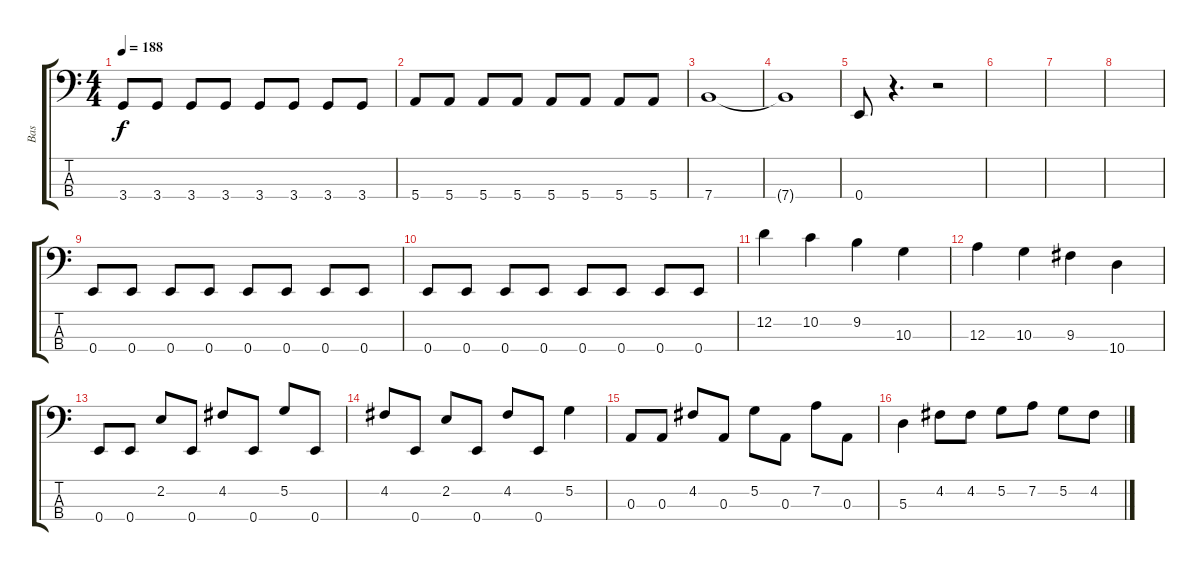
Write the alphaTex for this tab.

\track ("Bas" "Bas") {instrument electricbassfinger}
\staff {score tabs}
\tuning (G2 D2 A1 E1) {hide}
\ts (4 4)
\tempo 188
\clef f4
\ks c
3.4.8{dy f} 3.4.8 3.4.8 3.4.8 3.4.8 3.4.8 3.4.8 3.4.8 |
5.4.8 5.4.8 5.4.8 5.4.8 5.4.8 5.4.8 5.4.8 5.4.8 |
7.4.1 |
7.4{t}.1 |
0.4.8 r.4{d} r.2 |
|
|
|
0.4.8 0.4.8 0.4.8 0.4.8 0.4.8 0.4.8 0.4.8 0.4.8 |
0.4.8 0.4.8 0.4.8 0.4.8 0.4.8 0.4.8 0.4.8 0.4.8 |
12.2.4 10.2.4 9.2.4 10.3.4 |
12.3.4 10.3.4 9.3.4 10.4.4 |
0.4.8 0.4.8 2.2.8 0.4.8 4.2.8 0.4.8 5.2.8 0.4.8 |
4.2.8 0.4.8 2.2.8 0.4.8 4.2.8 0.4.8 5.2.4 |
0.3.8 0.3.8 4.2.8 0.3.8 5.2.8 0.3.8 7.2.8 0.3.8 |
5.3.4 4.2.8 4.2.8 5.2.8 7.2.8 5.2.8 4.2.8
